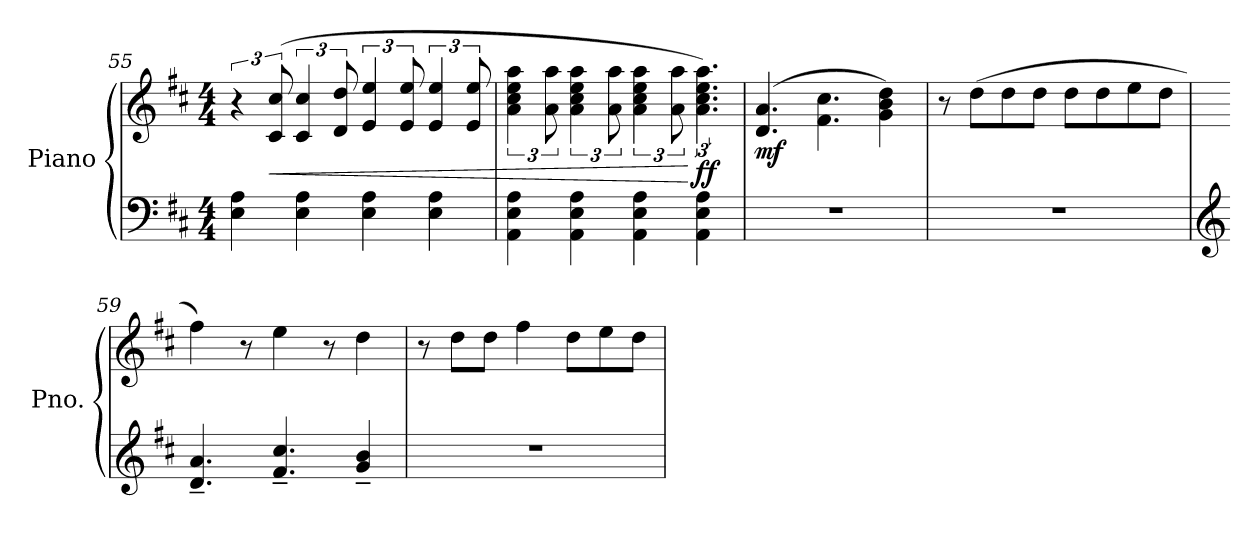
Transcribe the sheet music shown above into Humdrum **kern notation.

**kern	**kern	**dynam
*part1	*part1	*part1
*staff2	*staff1	*staff1/2
*I"Piano	*	*
*I'Pno.	*	*
*clefF4	*clefG2	*
*k[f#c#]	*k[f#c#]	*
*M4/4	*M4/4	*
=55	=55	=55
4E\ 4A\	6r	.
!	!	!LO:HP:b
.	(12c#/ 12cc#/	<
4E\ 4A\	6c#/ 6cc#/	.
.	12d/ 12dd/	.
4E\ 4A\	6e/ 6ee/	.
.	12e/ 12ee/	.
4E\ 4A\	6e/ 6ee/	.
.	12e/ 12ee/	.
=56	=56	=56
4AA\ 4E\ 4A\	6a\ 6cc#\ 6ee\ 6aa\	.
.	12a\ 12aa\	.
4AA\ 4E\ 4A\	6a\ 6cc#\ 6ee\ 6aa\	.
.	12a\ 12aa\	.
4AA\ 4E\ 4A\	6a\ 6cc#\ 6ee\ 6aa\	.
.	12a\ 12aa\	.
!	!	!LO:DY:n=1:b
4AA\ 4E\ 4A\	6.a\ 6.cc#\ 6.ee\ 6.aa\)	[ ff
=57	=57	=57
!	!	!LO:DY:b
1r	(4.d/ 4.a/	mf
.	4.f#\ 4.cc#\	.
.	4g\ 4b\ 4dd\)	.
=58	=58	=58
1r	8r	.
.	(8dd\L	.
.	8dd\	.
.	8dd\J	.
.	8dd\L	.
.	8dd\	.
.	8ee\	.
.	8dd\J	.
!!LO:LB:g=z
=59	=59	=59
*clefG2	*	*
4.d/~ 4.a/~	4ff#\)	.
.	8r	.
4.f#/~ 4.cc#/~	4ee\	.
.	8r	.
4g/~ 4b/~	4dd\	.
=60	=60	=60
1r	8r	.
.	8dd\L	.
.	8dd\J	.
.	4ff#\	.
.	8dd\L	.
.	8ee\	.
.	8dd\J	.
=	=	=
*-	*-	*-
